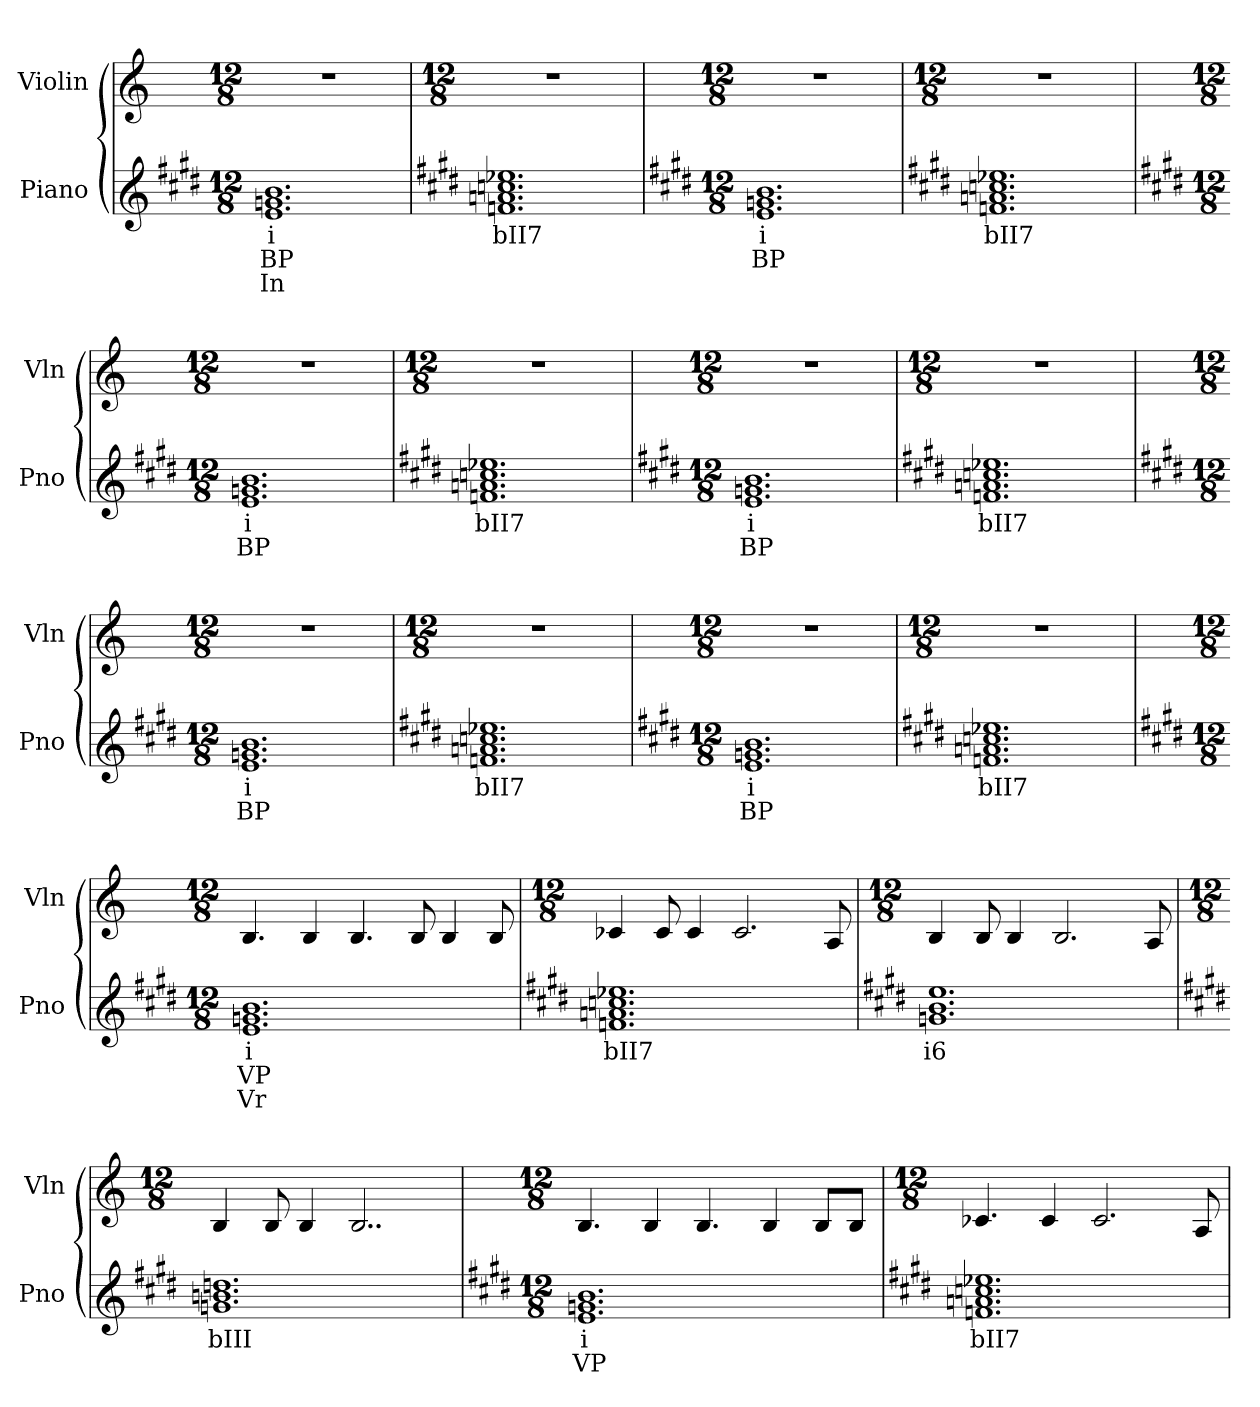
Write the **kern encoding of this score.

**kern	**text	**text	**text	**kern
*part2	*part2	*part2	*part2	*part1
*staff2	*staff2	*staff2	*staff2	*staff1
*I"Piano	*	*	*	*I"Violin
*I'Pno	*	*	*	*I'Vln
*k[f#c#g#d#]	*	*	*	*
*E:	*	*	*	*
*M12/8	*	*	*	*M12/8
=	=	=	=	=
1.e 1.gn 1.b	i	BP	In	1.r
=	=	=	=	=
*k[f#c#g#d#]	*	*	*	*
*E:	*	*	*	*
*	*	*	*	*M12/8
1.fn 1.an 1.ccn 1.ee-X	bII7	.	.	1.r
=	=	=	=	=
*k[f#c#g#d#]	*	*	*	*
*E:	*	*	*	*
*M12/8	*	*	*	*M12/8
1.e 1.gn 1.b	i	BP	.	1.r
=	=	=	=	=
*k[f#c#g#d#]	*	*	*	*
*E:	*	*	*	*
*	*	*	*	*M12/8
1.fn 1.an 1.ccn 1.ee-X	bII7	.	.	1.r
=	=	=	=	=
*k[f#c#g#d#]	*	*	*	*
*E:	*	*	*	*
*M12/8	*	*	*	*M12/8
1.e 1.gn 1.b	i	BP	.	1.r
=	=	=	=	=
*k[f#c#g#d#]	*	*	*	*
*E:	*	*	*	*
*	*	*	*	*M12/8
1.fn 1.an 1.ccn 1.ee-X	bII7	.	.	1.r
=	=	=	=	=
*k[f#c#g#d#]	*	*	*	*
*E:	*	*	*	*
*M12/8	*	*	*	*M12/8
1.e 1.gn 1.b	i	BP	.	1.r
=	=	=	=	=
*k[f#c#g#d#]	*	*	*	*
*E:	*	*	*	*
*	*	*	*	*M12/8
1.fn 1.an 1.ccn 1.ee-X	bII7	.	.	1.r
=	=	=	=	=
*k[f#c#g#d#]	*	*	*	*
*E:	*	*	*	*
*M12/8	*	*	*	*M12/8
1.e 1.gn 1.b	i	BP	.	1.r
=	=	=	=	=
*k[f#c#g#d#]	*	*	*	*
*E:	*	*	*	*
*	*	*	*	*M12/8
1.fn 1.an 1.ccn 1.ee-X	bII7	.	.	1.r
=	=	=	=	=
*k[f#c#g#d#]	*	*	*	*
*E:	*	*	*	*
*M12/8	*	*	*	*M12/8
1.e 1.gn 1.b	i	BP	.	1.r
=	=	=	=	=
*k[f#c#g#d#]	*	*	*	*
*E:	*	*	*	*
*	*	*	*	*M12/8
1.fn 1.an 1.ccn 1.ee-X	bII7	.	.	1.r
=	=	=	=	=
*k[f#c#g#d#]	*	*	*	*
*E:	*	*	*	*
*M12/8	*	*	*	*M12/8
1.e 1.gn 1.b	i	VP	Vr	4.B
.	.	.	.	4B
.	.	.	.	4.B
.	.	.	.	8B
.	.	.	.	4B
.	.	.	.	8B
=	=	=	=	=
*k[f#c#g#d#]	*	*	*	*
*E:	*	*	*	*
*	*	*	*	*M12/8
1.fn 1.an 1.ccn 1.ee-X	bII7	.	.	4c-X
.	.	.	.	8c-
.	.	.	.	4c-
.	.	.	.	2.c-
.	.	.	.	8A
=	=	=	=	=
*k[f#c#g#d#]	*	*	*	*
*E:	*	*	*	*
*	*	*	*	*M12/8
1.gn 1.b 1.ee	i6	.	.	4B
.	.	.	.	8B
.	.	.	.	4B
.	.	.	.	2.B
.	.	.	.	8A
=	=	=	=	=
*k[f#c#g#d#]	*	*	*	*
*E:	*	*	*	*
*	*	*	*	*M12/8
1.gn 1.bn 1.ddn	bIII	.	.	4B
.	.	.	.	8B
.	.	.	.	4B
.	.	.	.	2..B
=	=	=	=	=
*k[f#c#g#d#]	*	*	*	*
*E:	*	*	*	*
*M12/8	*	*	*	*M12/8
1.e 1.gn 1.b	i	VP	.	4.B
.	.	.	.	4B
.	.	.	.	4.B
.	.	.	.	4B
.	.	.	.	8BL
.	.	.	.	8BJ
=	=	=	=	=
*k[f#c#g#d#]	*	*	*	*
*E:	*	*	*	*
*	*	*	*	*M12/8
1.fn 1.an 1.ccn 1.ee-X	bII7	.	.	4.c-X
.	.	.	.	4c-
.	.	.	.	2.c-
.	.	.	.	8A
=	=	=	=	=
*-	*-	*-	*-	*-
